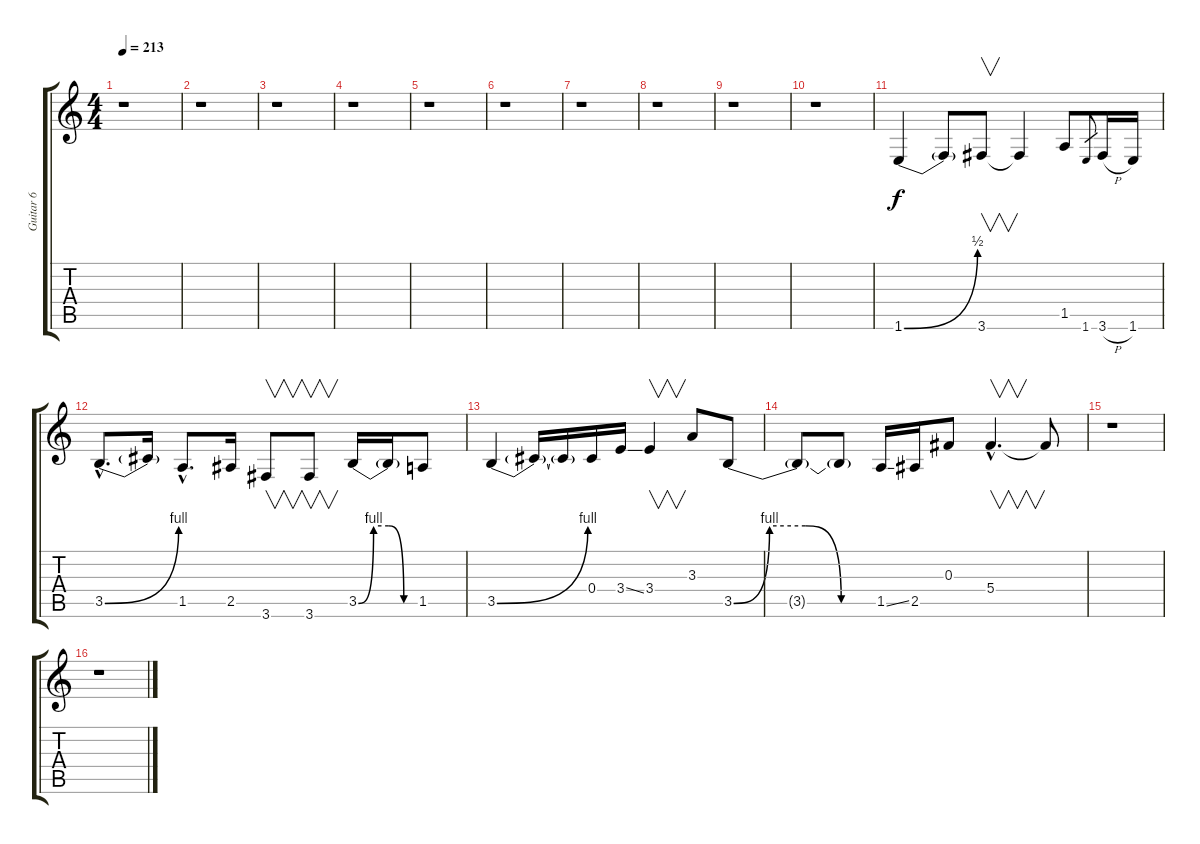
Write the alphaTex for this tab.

\track ("Guitar 6" "Guitar 6") {instrument distortionguitar}
\staff {score tabs}
\tuning (Eb4 Bb3 Gb3 Db3 Ab2 Eb2) {hide}
\ts (4 4)
\tempo 213
\clef g2
\ks c
r.1{dy f} |
r.1 |
r.1 |
r.1 |
r.1 |
r.1 |
r.1 |
r.1 |
r.1 |
r.1 |
1.6{be (bend 0 0 60 2)}.4 1.6{t}.8 3.6.8{v} 3.6{t}.4 1.5.8 1.6.8{gr} 3.6{h}.16 1.6.16 |
3.5{be (bend 0 0 60 4) hac}.8{d} 3.5{t}.16 1.5{hac}.8{d} 2.5.16 3.6.8{v} 3.6.8{v} 3.5{be (custom 0 0 15 4 30 4 45 0 60 0)}.16 3.5{t}.16 1.5.8 |
3.5{be (bend 0 0 60 4)}.4 3.5{t}.16 3.5{t}.16 0.4.16 3.4{ss}.16 3.4.4{v} 3.3.8 3.5{be (custom 0 0 15 4 30 4 45 0 60 0)}.8 |
3.5{t}.8 3.5{t}.8 1.5{ss}.16 2.5.16 0.3.8 5.4{hac}.4{v d} 5.4{t}.8 |
r.1 |
r.1
